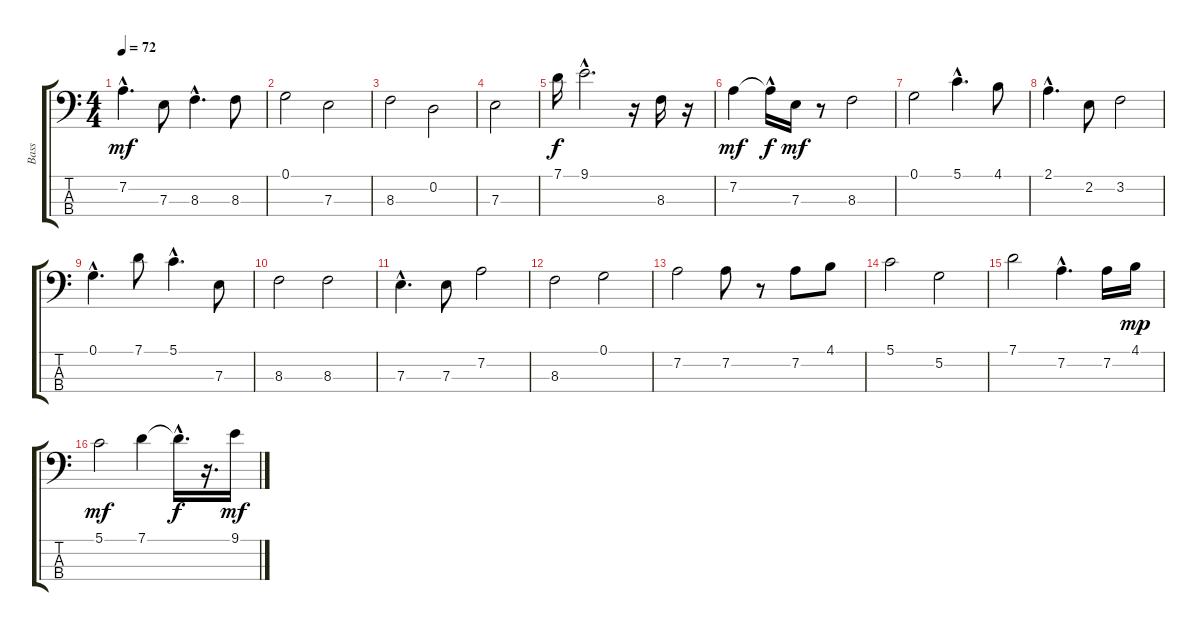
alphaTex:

\track ("Bass" "Bass") {instrument electricbassfinger}
\staff {score tabs}
\tuning (G2 D2 A1 E1) {hide}
\ts (4 4)
\tempo 72
\clef f4
\ks c
7.2{hac}.4{d dy mf} 7.3.8 8.3{hac}.4{d} 8.3.8 |
0.1.2 7.3.2 |
8.3.2 0.2.2 |
7.3.2 |
7.1.16{dy f} 9.1{hac}.2{d} r.16 8.3.16 r.16 |
7.2.4{dy mf} 7.2{hac t}.16{dy f} 7.3.16{dy mf} r.8 8.3.2 |
0.1.2 5.1{hac}.4{d} 4.1.8 |
2.1{hac}.4{d} 2.2.8 3.2.2 |
0.1{hac}.4{d} 7.1.8 5.1{hac}.4{d} 7.3.8 |
8.3.2 8.3.2 |
7.3{hac}.4{d} 7.3.8 7.2.2 |
8.3.2 0.1.2 |
7.2.2 7.2.8 r.8 7.2.8 4.1.8 |
5.1.2 5.2.2 |
7.1.2 7.2{hac}.4{d} 7.2.16 4.1.16{dy mp} |
5.1.2{dy mf} 7.1.4 7.1{hac t}.16{d dy f} r.16{d} 9.1.16{dy mf}
